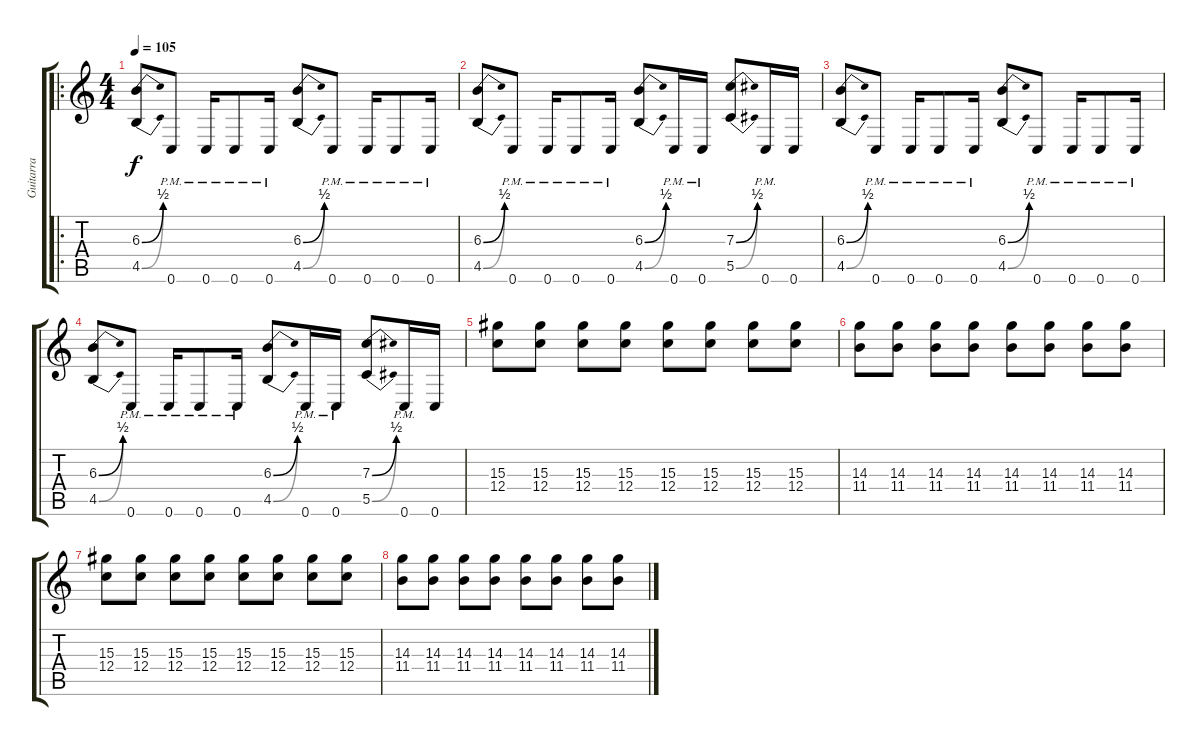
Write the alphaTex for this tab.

\track ("Guitarra" "Guitarra") {instrument overdrivenguitar}
\staff {score tabs}
\tuning (D4 A3 F3 C3 G2 C2) {hide}
\ro
\ts (4 4)
\tempo 105
\clef g2
\ks c
(6.3{be (bend 0 0 60 2)} 4.5{be (bend 0 0 60 2)}).8{dy f} 0.6{pm}.8 0.6{pm}.16 0.6{pm}.8 0.6{pm}.16 (6.3{be (bend 0 0 60 2)} 4.5{be (bend 0 0 60 2)}).8 0.6{pm}.8 0.6{pm}.16 0.6{pm}.8 0.6{pm}.16 |
(6.3{be (bend 0 0 60 2)} 4.5{be (bend 0 0 60 2)}).8 0.6{pm}.8 0.6{pm}.16 0.6{pm}.8 0.6{pm}.16 (6.3{be (bend 0 0 60 2)} 4.5{be (bend 0 0 60 2)}).8 0.6{pm}.16 0.6{pm}.16 (7.3{be (bend 0 0 60 2)} 5.5{be (bend 0 0 60 2)}).8 0.6{pm}.16 0.6.16 |
(6.3{be (bend 0 0 60 2)} 4.5{be (bend 0 0 60 2)}).8 0.6{pm}.8 0.6{pm}.16 0.6{pm}.8 0.6{pm}.16 (6.3{be (bend 0 0 60 2)} 4.5{be (bend 0 0 60 2)}).8 0.6{pm}.8 0.6{pm}.16 0.6{pm}.8 0.6{pm}.16 |
(6.3{be (bend 0 0 60 2)} 4.5{be (bend 0 0 60 2)}).8 0.6{pm}.8 0.6{pm}.16 0.6{pm}.8 0.6{pm}.16 (6.3{be (bend 0 0 60 2)} 4.5{be (bend 0 0 60 2)}).8 0.6{pm}.16 0.6{pm}.16 (7.3{be (bend 0 0 60 2)} 5.5{be (bend 0 0 60 2)}).8 0.6{pm}.16 0.6.16 |
(15.3 12.4).8 (15.3 12.4).8 (15.3 12.4).8 (15.3 12.4).8 (15.3 12.4).8 (15.3 12.4).8 (15.3 12.4).8 (15.3 12.4).8 |
(14.3 11.4).8 (14.3 11.4).8 (14.3 11.4).8 (14.3 11.4).8 (14.3 11.4).8 (14.3 11.4).8 (14.3 11.4).8 (14.3 11.4).8 |
(15.3 12.4).8 (15.3 12.4).8 (15.3 12.4).8 (15.3 12.4).8 (15.3 12.4).8 (15.3 12.4).8 (15.3 12.4).8 (15.3 12.4).8 |
(14.3 11.4).8 (14.3 11.4).8 (14.3 11.4).8 (14.3 11.4).8 (14.3 11.4).8 (14.3 11.4).8 (14.3 11.4).8 (14.3 11.4).8
